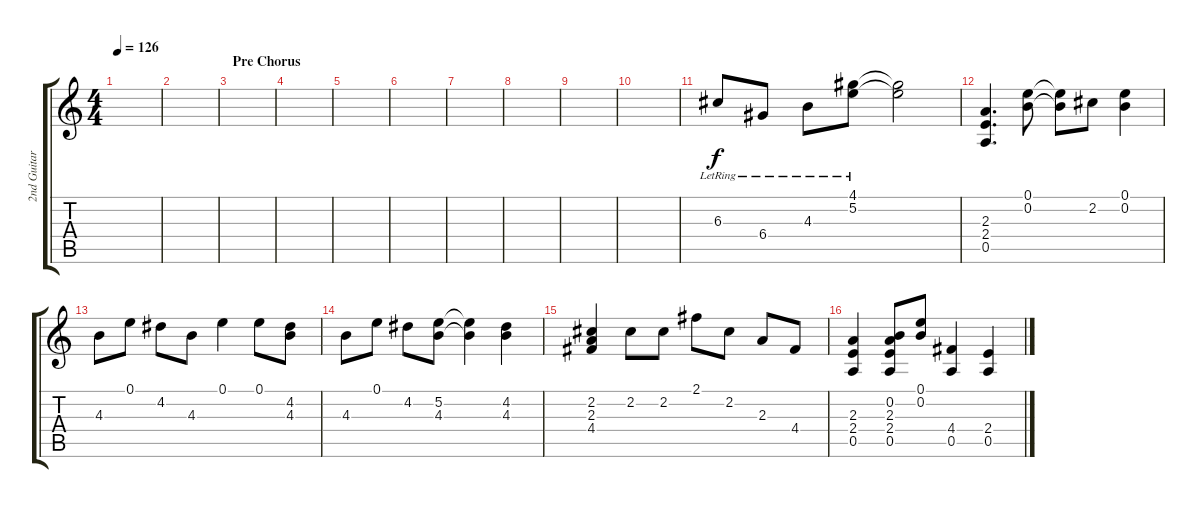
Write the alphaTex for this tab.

\track ("2nd Guitar" "2nd Guitar") {instrument overdrivenguitar}
\staff {score tabs}
\tuning (E4 B3 G3 D3 A2 E2) {hide}
\ts (4 4)
\tempo 126
\clef g2
\ks c
|
|
\section ("" "Pre Chorus")
|
|
|
|
|
|
|
|
6.3{lr}.8 6.4{lr}.8 4.3{lr}.8 (4.1{lr} 5.2{lr}).8 (4.1{t} 5.2{t}).2 |
(2.3 2.4 0.5).4{d} (0.1 0.2).8 (0.1{t} 0.2{t}).8 2.2.8 (0.1 0.2).4 |
4.3.8 0.1.8 4.2.8 4.3.8 0.1.4 0.1.8 (4.2 4.3).8 |
4.3.8 0.1.8 4.2.8 (5.2 4.3).8 (5.2{t} 4.3{t}).4 (4.2 4.3).4 |
(2.2 2.3 4.4).4 2.2.8 2.2.8 2.1.8 2.2.8 2.3.8 4.4.8 |
(2.3 2.4 0.5).4 (0.2 2.3 2.4 0.5).8 (0.1 0.2).8 (4.4 0.5).4 (2.4 0.5).4
